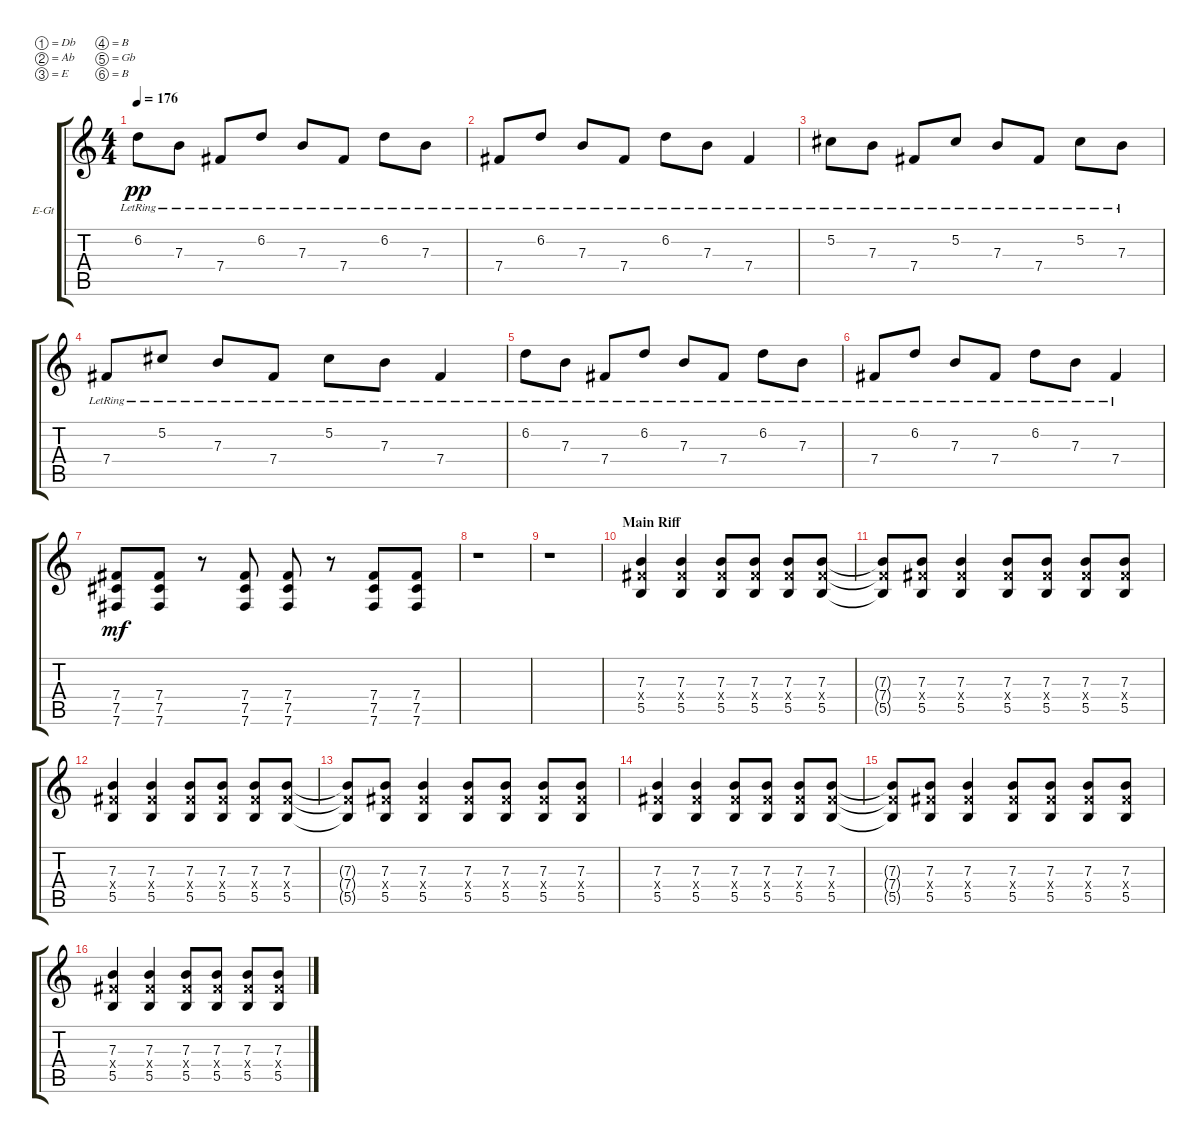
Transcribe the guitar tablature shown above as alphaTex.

\defaultSystemsLayout 4
\bracketExtendMode groupsimilarinstruments
\firstSystemTrackNameOrientation horizontal
\otherSystemsTrackNameOrientation horizontal
\track ("Серж" "E-Gt") {instrument distortionguitar}
\staff {score tabs}
\tuning (Db4 Ab3 E3 B2 Gb2 B1)
\ts (4 4)
\tempo 176
\clef g2
\ks c
6.2{lr}.8{dy pp} 7.3{lr}.8 7.4{lr}.8 6.2{lr}.8 7.3{lr}.8 7.4{lr}.8 6.2{lr}.8 7.3{lr}.8 |
7.4{lr}.8 6.2{lr}.8 7.3{lr}.8 7.4{lr}.8 6.2{lr}.8 7.3{lr}.8 7.4{lr}.4 |
5.2{lr}.8 7.3{lr}.8 7.4{lr}.8 5.2{lr}.8 7.3{lr}.8 7.4{lr}.8 5.2{lr}.8 7.3{lr}.8 |
7.4{lr}.8 5.2{lr}.8 7.3{lr}.8 7.4{lr}.8 5.2{lr}.8 7.3{lr}.8 7.4{lr}.4 |
6.2{lr}.8 7.3{lr}.8 7.4{lr}.8 6.2{lr}.8 7.3{lr}.8 7.4{lr}.8 6.2{lr}.8 7.3{lr}.8 |
7.4{lr}.8 6.2{lr}.8 7.3{lr}.8 7.4{lr}.8 6.2{lr}.8 7.3{lr}.8 7.4{lr}.4 |
(7.6 7.5 7.4).8{dy mf} (7.6 7.5 7.4).8 r.8 (7.6 7.5 7.4).8 (7.6 7.5 7.4).8 r.8 (7.6 7.5 7.4).8 (7.6 7.5 7.4).8 |
r.1 |
r.1 |
\section ("" "Main Riff")
(5.5 7.3 7.4{x}).4 (5.5 7.3 7.4{x}).4 (5.5 7.3 7.4{x}).8 (5.5 7.3 7.4{x}).8 (5.5 7.3 7.4{x}).8 (5.5 7.3 7.4{x}).8 |
(5.5{t} 7.3{t} 7.4{x t}).8 (5.5 7.3 7.4{x}).8 (5.5 7.3 7.4{x}).4 (5.5 7.3 7.4{x}).8 (5.5 7.3 7.4{x}).8 (5.5 7.3 7.4{x}).8 (5.5 7.3 7.4{x}).8 |
(5.5 7.3 7.4{x}).4 (5.5 7.3 7.4{x}).4 (5.5 7.3 7.4{x}).8 (5.5 7.3 7.4{x}).8 (5.5 7.3 7.4{x}).8 (5.5 7.3 7.4{x}).8 |
(5.5{t} 7.3{t} 7.4{x t}).8 (5.5 7.3 7.4{x}).8 (5.5 7.3 7.4{x}).4 (5.5 7.3 7.4{x}).8 (5.5 7.3 7.4{x}).8 (5.5 7.3 7.4{x}).8 (5.5 7.3 7.4{x}).8 |
(5.5 7.3 7.4{x}).4 (5.5 7.3 7.4{x}).4 (5.5 7.3 7.4{x}).8 (5.5 7.3 7.4{x}).8 (5.5 7.3 7.4{x}).8 (5.5 7.3 7.4{x}).8 |
(5.5{t} 7.3{t} 7.4{x t}).8 (5.5 7.3 7.4{x}).8 (5.5 7.3 7.4{x}).4 (5.5 7.3 7.4{x}).8 (5.5 7.3 7.4{x}).8 (5.5 7.3 7.4{x}).8 (5.5 7.3 7.4{x}).8 |
(5.5 7.3 7.4{x}).4 (5.5 7.3 7.4{x}).4 (5.5 7.3 7.4{x}).8 (5.5 7.3 7.4{x}).8 (5.5 7.3 7.4{x}).8 (5.5 7.3 7.4{x}).8
